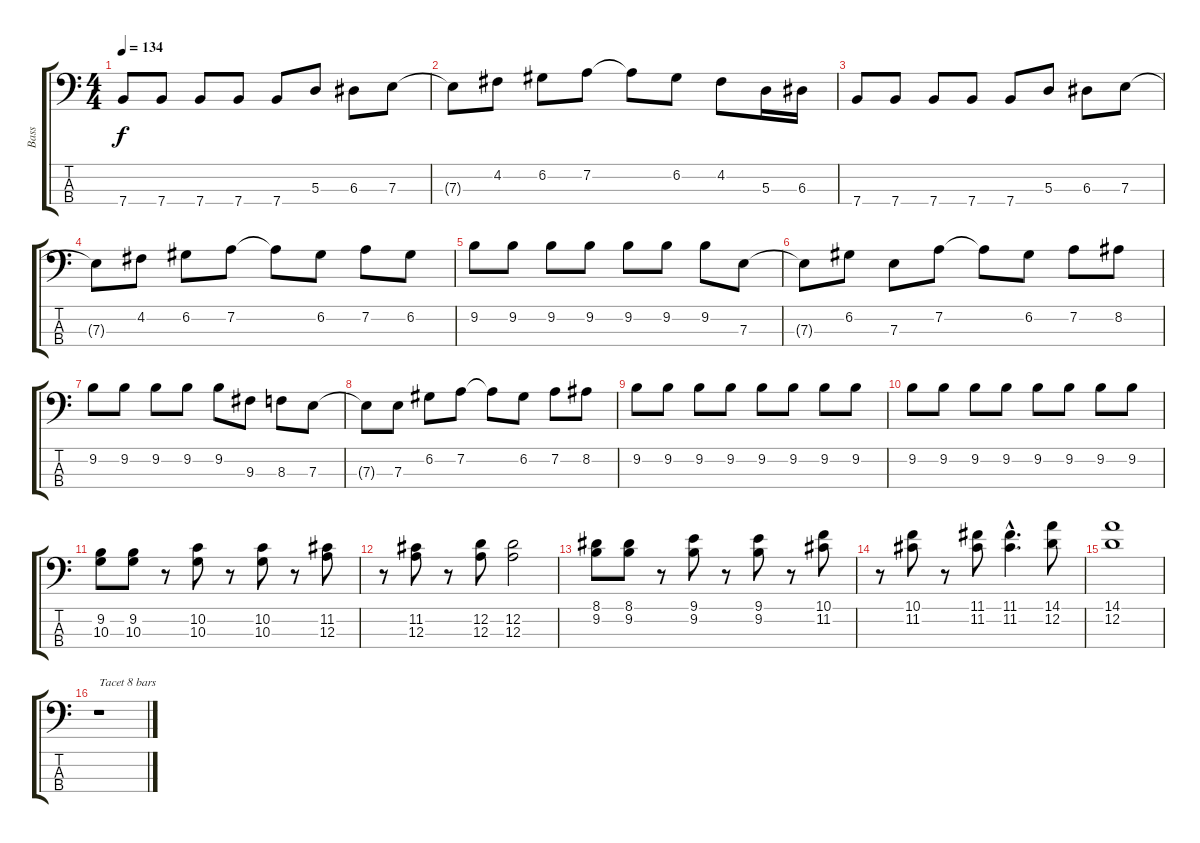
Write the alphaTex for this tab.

\track (" Bass" " Bass") {instrument electricbassfinger}
\staff {score tabs}
\tuning (G2 D2 A1 E1) {hide}
\ts (4 4)
\tempo 134
\clef f4
\ks c
7.4.8{dy f} 7.4.8 7.4.8 7.4.8 7.4.8 5.3.8 6.3.8 7.3.8 |
7.3{t}.8 4.2.8 6.2.8 7.2.8 7.2{t}.8 6.2.8 4.2.8 5.3.16 6.3.16 |
7.4.8 7.4.8 7.4.8 7.4.8 7.4.8 5.3.8 6.3.8 7.3.8 |
7.3{t}.8 4.2.8 6.2.8 7.2.8 7.2{t}.8 6.2.8 7.2.8 6.2.8 |
9.2.8 9.2.8 9.2.8 9.2.8 9.2.8 9.2.8 9.2.8 7.3.8 |
7.3{t}.8 6.2.8 7.3.8 7.2.8 7.2{t}.8 6.2.8 7.2.8 8.2.8 |
9.2.8 9.2.8 9.2.8 9.2.8 9.2.8 9.3.8 8.3.8 7.3.8 |
7.3{t}.8 7.3.8 6.2.8 7.2.8 7.2{t}.8 6.2.8 7.2.8 8.2.8 |
9.2.8 9.2.8 9.2.8 9.2.8 9.2.8 9.2.8 9.2.8 9.2.8 |
9.2.8 9.2.8 9.2.8 9.2.8 9.2.8 9.2.8 9.2.8 9.2.8 |
(9.2 10.3).8 (9.2 10.3).8 r.8 (10.2 10.3).8 r.8 (10.2 10.3).8 r.8 (11.2 12.3).8 |
r.8 (11.2 12.3).8 r.8 (12.2 12.3).8 (12.2 12.3).2 |
(8.1 9.2).8 (8.1 9.2).8 r.8 (9.1 9.2).8 r.8 (9.1 9.2).8 r.8 (10.1 11.2).8 |
r.8 (10.1 11.2).8 r.8 (11.1 11.2).8 (11.1{hac} 11.2{hac}).4{d} (14.1 12.2).8 |
(14.1 12.2).1 |
r.1{txt "Tacet 8 bars"}
